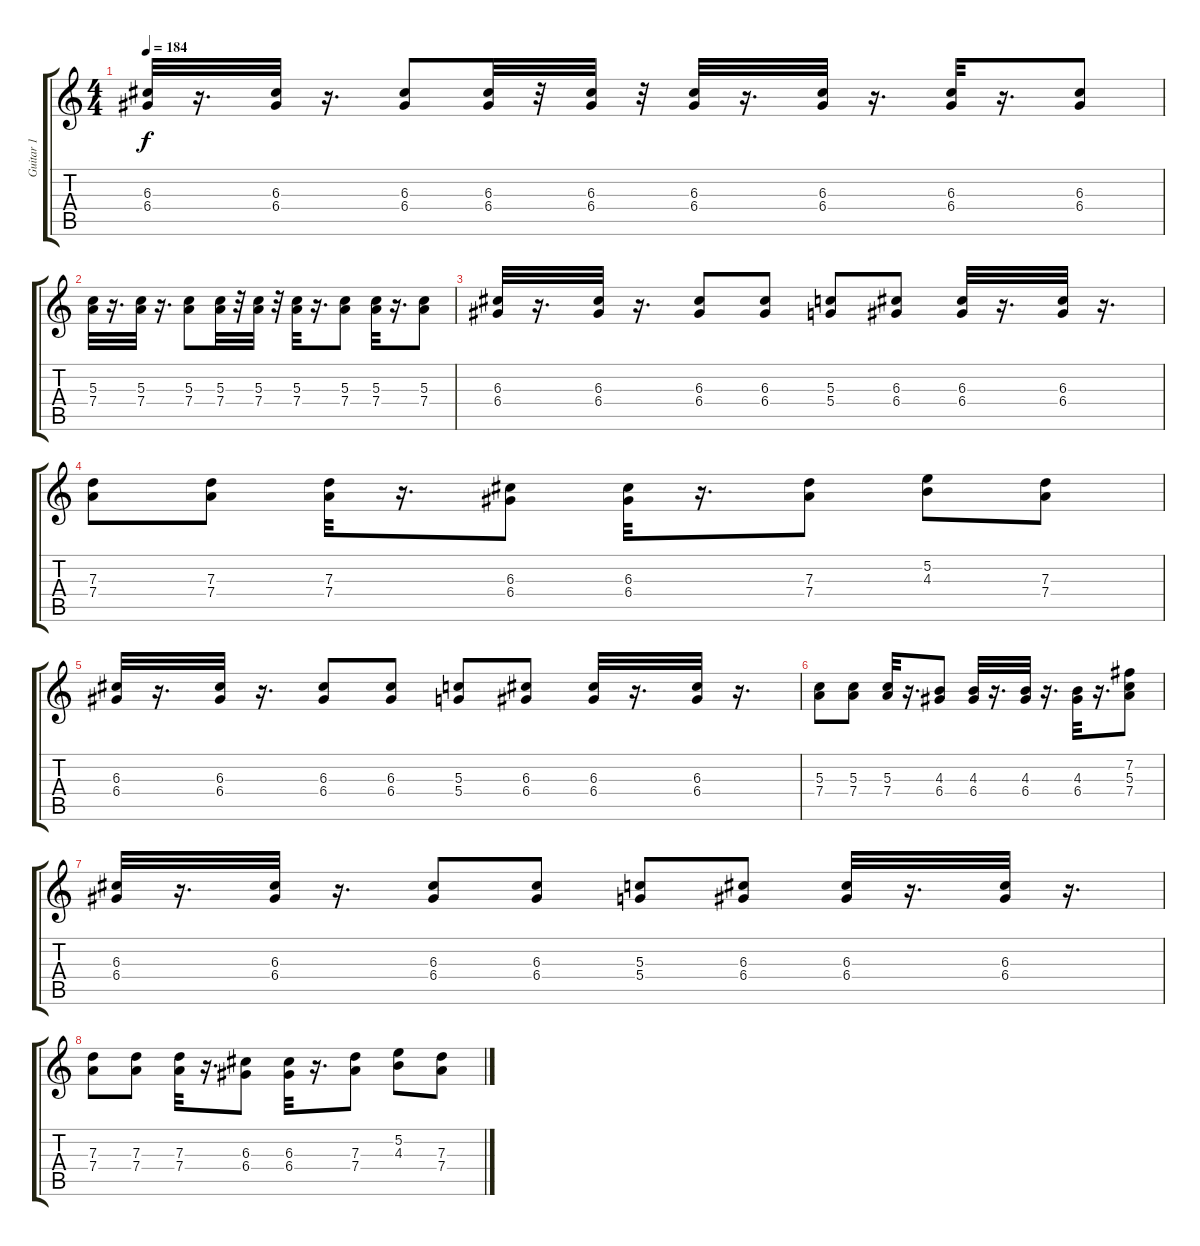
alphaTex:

\track ("Guitar 1" "Guitar 1") {instrument distortionguitar}
\staff {score tabs}
\tuning (E4 B3 G3 D3 A2 E2) {hide}
\ts (4 4)
\tempo 184
\clef g2
\ks c
(6.3 6.4).32{dy f} r.16{d} (6.3 6.4).32 r.16{d} (6.3 6.4).8 (6.3 6.4).32 r.32 (6.3 6.4).32 r.32 (6.3 6.4).32 r.16{d} (6.3 6.4).32 r.16{d} (6.3 6.4).32 r.16{d} (6.3 6.4).8 |
(5.3 7.4).32 r.16{d} (5.3 7.4).32 r.16{d} (5.3 7.4).8 (5.3 7.4).32 r.32 (5.3 7.4).32 r.32 (5.3 7.4).32 r.16{d} (5.3 7.4).8 (5.3 7.4).32 r.16{d} (5.3 7.4).8 |
(6.3 6.4).32 r.16{d} (6.3 6.4).32 r.16{d} (6.3 6.4).8 (6.3 6.4).8 (5.3 5.4).8 (6.3 6.4).8 (6.3 6.4).32 r.16{d} (6.3 6.4).32 r.16{d} |
(7.3 7.4).8 (7.3 7.4).8 (7.3 7.4).32 r.16{d} (6.3 6.4).8 (6.3 6.4).32 r.16{d} (7.3 7.4).8 (5.2 4.3).8 (7.3 7.4).8 |
(6.3 6.4).32 r.16{d} (6.3 6.4).32 r.16{d} (6.3 6.4).8 (6.3 6.4).8 (5.3 5.4).8 (6.3 6.4).8 (6.3 6.4).32 r.16{d} (6.3 6.4).32 r.16{d} |
(5.3 7.4).8 (5.3 7.4).8 (5.3 7.4).32 r.16{d} (4.3 6.4).8 (4.3 6.4).32 r.16{d} (4.3 6.4).32 r.16{d} (4.3 6.4).32 r.16{d} (7.2 5.3 7.4).8 |
(6.3 6.4).32 r.16{d} (6.3 6.4).32 r.16{d} (6.3 6.4).8 (6.3 6.4).8 (5.3 5.4).8 (6.3 6.4).8 (6.3 6.4).32 r.16{d} (6.3 6.4).32 r.16{d} |
(7.3 7.4).8 (7.3 7.4).8 (7.3 7.4).32 r.16{d} (6.3 6.4).8 (6.3 6.4).32 r.16{d} (7.3 7.4).8 (5.2 4.3).8 (7.3 7.4).8
